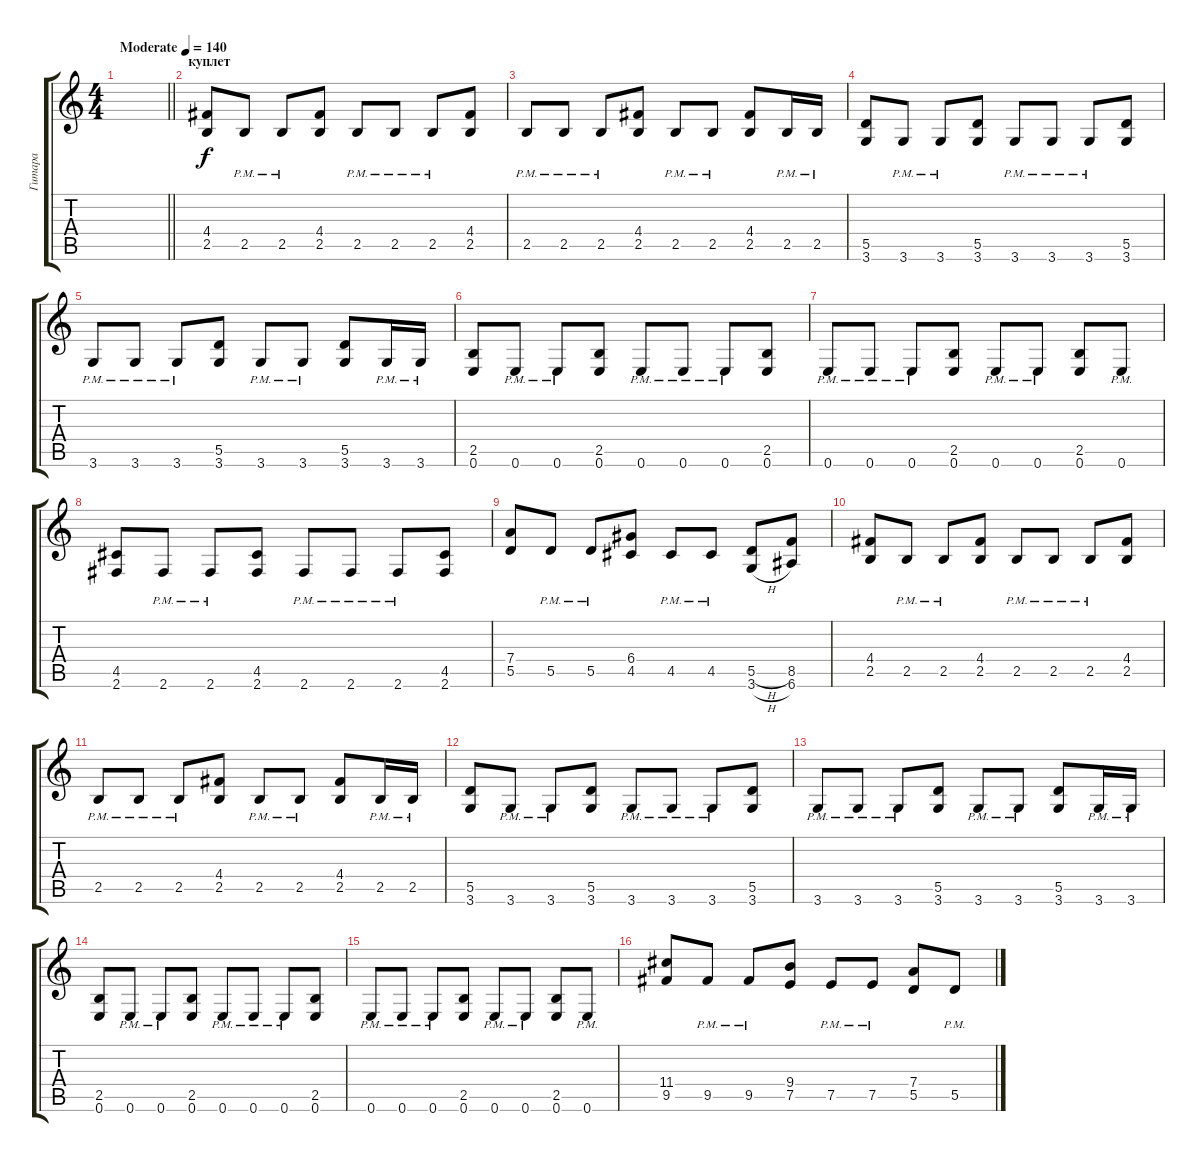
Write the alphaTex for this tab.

\track ("Гитара" "Гитара") {instrument overdrivenguitar}
\staff {score tabs}
\tuning (E4 B3 G3 D3 A2 E2) {hide}
\ts (4 4)
\tempo (140 "Moderate")
\clef g2
\barLineRight lightlight
\ks c
|
\section ("" "куплет")
(4.4 2.5).8 2.5{pm}.8 2.5{pm}.8 (4.4 2.5).8 2.5{pm}.8 2.5{pm}.8 2.5{pm}.8 (4.4 2.5).8 |
2.5{pm}.8 2.5{pm}.8 2.5{pm}.8 (4.4 2.5).8 2.5{pm}.8 2.5{pm}.8 (4.4 2.5).8 2.5{pm}.16 2.5{pm}.16 |
(5.5 3.6).8 3.6{pm}.8 3.6{pm}.8 (5.5 3.6).8 3.6{pm}.8 3.6{pm}.8 3.6{pm}.8 (5.5 3.6).8 |
3.6{pm}.8 3.6{pm}.8 3.6{pm}.8 (5.5 3.6).8 3.6{pm}.8 3.6{pm}.8 (5.5 3.6).8 3.6{pm}.16 3.6{pm}.16 |
(2.5 0.6).8 0.6{pm}.8 0.6{pm}.8 (2.5 0.6).8 0.6{pm}.8 0.6{pm}.8 0.6{pm}.8 (2.5 0.6).8 |
0.6{pm}.8 0.6{pm}.8 0.6{pm}.8 (2.5 0.6).8 0.6{pm}.8 0.6{pm}.8 (2.5 0.6).8 0.6{pm}.8 |
(4.5 2.6).8 2.6{pm}.8 2.6{pm}.8 (4.5 2.6).8 2.6{pm}.8 2.6{pm}.8 2.6{pm}.8 (4.5 2.6).8 |
(7.4 5.5).8 5.5{pm}.8 5.5{pm}.8 (6.4 4.5).8 4.5{pm}.8 4.5{pm}.8 (5.5{h} 3.6{h}).8 (8.5 6.6).8 |
(4.4 2.5).8 2.5{pm}.8 2.5{pm}.8 (4.4 2.5).8 2.5{pm}.8 2.5{pm}.8 2.5{pm}.8 (4.4 2.5).8 |
2.5{pm}.8 2.5{pm}.8 2.5{pm}.8 (4.4 2.5).8 2.5{pm}.8 2.5{pm}.8 (4.4 2.5).8 2.5{pm}.16 2.5{pm}.16 |
(5.5 3.6).8 3.6{pm}.8 3.6{pm}.8 (5.5 3.6).8 3.6{pm}.8 3.6{pm}.8 3.6{pm}.8 (5.5 3.6).8 |
3.6{pm}.8 3.6{pm}.8 3.6{pm}.8 (5.5 3.6).8 3.6{pm}.8 3.6{pm}.8 (5.5 3.6).8 3.6{pm}.16 3.6{pm}.16 |
(2.5 0.6).8 0.6{pm}.8 0.6{pm}.8 (2.5 0.6).8 0.6{pm}.8 0.6{pm}.8 0.6{pm}.8 (2.5 0.6).8 |
0.6{pm}.8 0.6{pm}.8 0.6{pm}.8 (2.5 0.6).8 0.6{pm}.8 0.6{pm}.8 (2.5 0.6).8 0.6{pm}.8 |
(11.4 9.5).8 9.5{pm}.8 9.5{pm}.8 (9.4 7.5).8 7.5{pm}.8 7.5{pm}.8 (7.4 5.5).8 5.5{pm}.8
